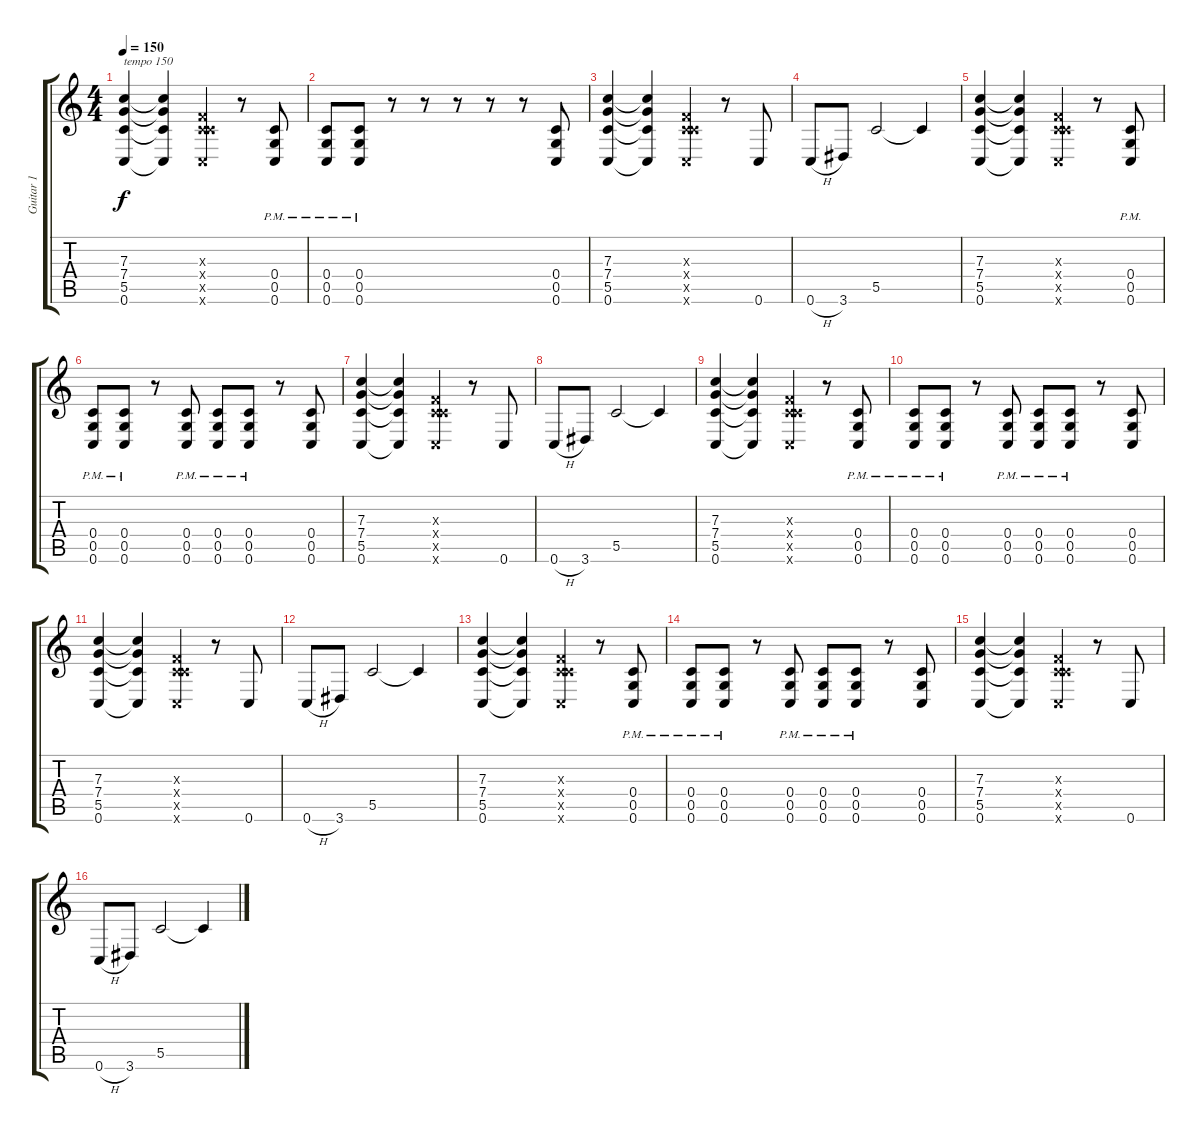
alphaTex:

\track ("Guitar 1" "Guitar 1") {instrument distortionguitar}
\staff {score tabs}
\tuning (D4 A3 F3 C3 G2 C2) {hide}
\ts (4 4)
\tempo 150
\clef g2
\ks c
(7.3 7.4 5.5 0.6).4{txt "tempo 150" dy f instrument distortionguitar} (7.3{t} 7.4{t} 5.5{t} 0.6{t}).4 (0.3{x} 0.4{x} 5.5{x} 0.6{x}).4 r.8 (0.4{pm} 0.5{pm} 0.6{pm}).8 |
(0.4{pm} 0.5{pm} 0.6{pm}).8 (0.4{pm} 0.5{pm} 0.6{pm}).8 r.8 r.8 r.8 r.8 r.8 (0.4 0.5 0.6).8 |
(7.3 7.4 5.5 0.6).4 (7.3{t} 7.4{t} 5.5{t} 0.6{t}).4 (0.3{x} 0.4{x} 5.5{x} 0.6{x}).4 r.8 0.6.8 |
0.6{h}.8 3.6.8 5.5.2 5.5{t}.4 |
(7.3 7.4 5.5 0.6).4 (7.3{t} 7.4{t} 5.5{t} 0.6{t}).4 (0.3{x} 0.4{x} 5.5{x} 0.6{x}).4 r.8 (0.4{pm} 0.5{pm} 0.6{pm}).8 |
(0.4{pm} 0.5{pm} 0.6{pm}).8 (0.4{pm} 0.5{pm} 0.6{pm}).8 r.8 (0.4{pm} 0.5{pm} 0.6{pm}).8 (0.4{pm} 0.5{pm} 0.6{pm}).8 (0.4{pm} 0.5{pm} 0.6{pm}).8 r.8 (0.4 0.5 0.6).8 |
(7.3 7.4 5.5 0.6).4 (7.3{t} 7.4{t} 5.5{t} 0.6{t}).4 (0.3{x} 0.4{x} 5.5{x} 0.6{x}).4 r.8 0.6.8 |
0.6{h}.8 3.6.8 5.5.2 5.5{t}.4 |
(7.3 7.4 5.5 0.6).4 (7.3{t} 7.4{t} 5.5{t} 0.6{t}).4 (0.3{x} 0.4{x} 5.5{x} 0.6{x}).4 r.8 (0.4{pm} 0.5{pm} 0.6{pm}).8 |
(0.4{pm} 0.5{pm} 0.6{pm}).8 (0.4{pm} 0.5{pm} 0.6{pm}).8 r.8 (0.4{pm} 0.5{pm} 0.6{pm}).8 (0.4{pm} 0.5{pm} 0.6{pm}).8 (0.4{pm} 0.5{pm} 0.6{pm}).8 r.8 (0.4 0.5 0.6).8 |
(7.3 7.4 5.5 0.6).4 (7.3{t} 7.4{t} 5.5{t} 0.6{t}).4 (0.3{x} 0.4{x} 5.5{x} 0.6{x}).4 r.8 0.6.8 |
0.6{h}.8 3.6.8 5.5.2 5.5{t}.4 |
(7.3 7.4 5.5 0.6).4 (7.3{t} 7.4{t} 5.5{t} 0.6{t}).4 (0.3{x} 0.4{x} 5.5{x} 0.6{x}).4 r.8 (0.4{pm} 0.5{pm} 0.6{pm}).8 |
(0.4{pm} 0.5{pm} 0.6{pm}).8 (0.4{pm} 0.5{pm} 0.6{pm}).8 r.8 (0.4{pm} 0.5{pm} 0.6{pm}).8 (0.4{pm} 0.5{pm} 0.6{pm}).8 (0.4{pm} 0.5{pm} 0.6{pm}).8 r.8 (0.4 0.5 0.6).8 |
(7.3 7.4 5.5 0.6).4 (7.3{t} 7.4{t} 5.5{t} 0.6{t}).4 (0.3{x} 0.4{x} 5.5{x} 0.6{x}).4 r.8 0.6.8 |
0.6{h}.8 3.6.8 5.5.2 5.5{t}.4
